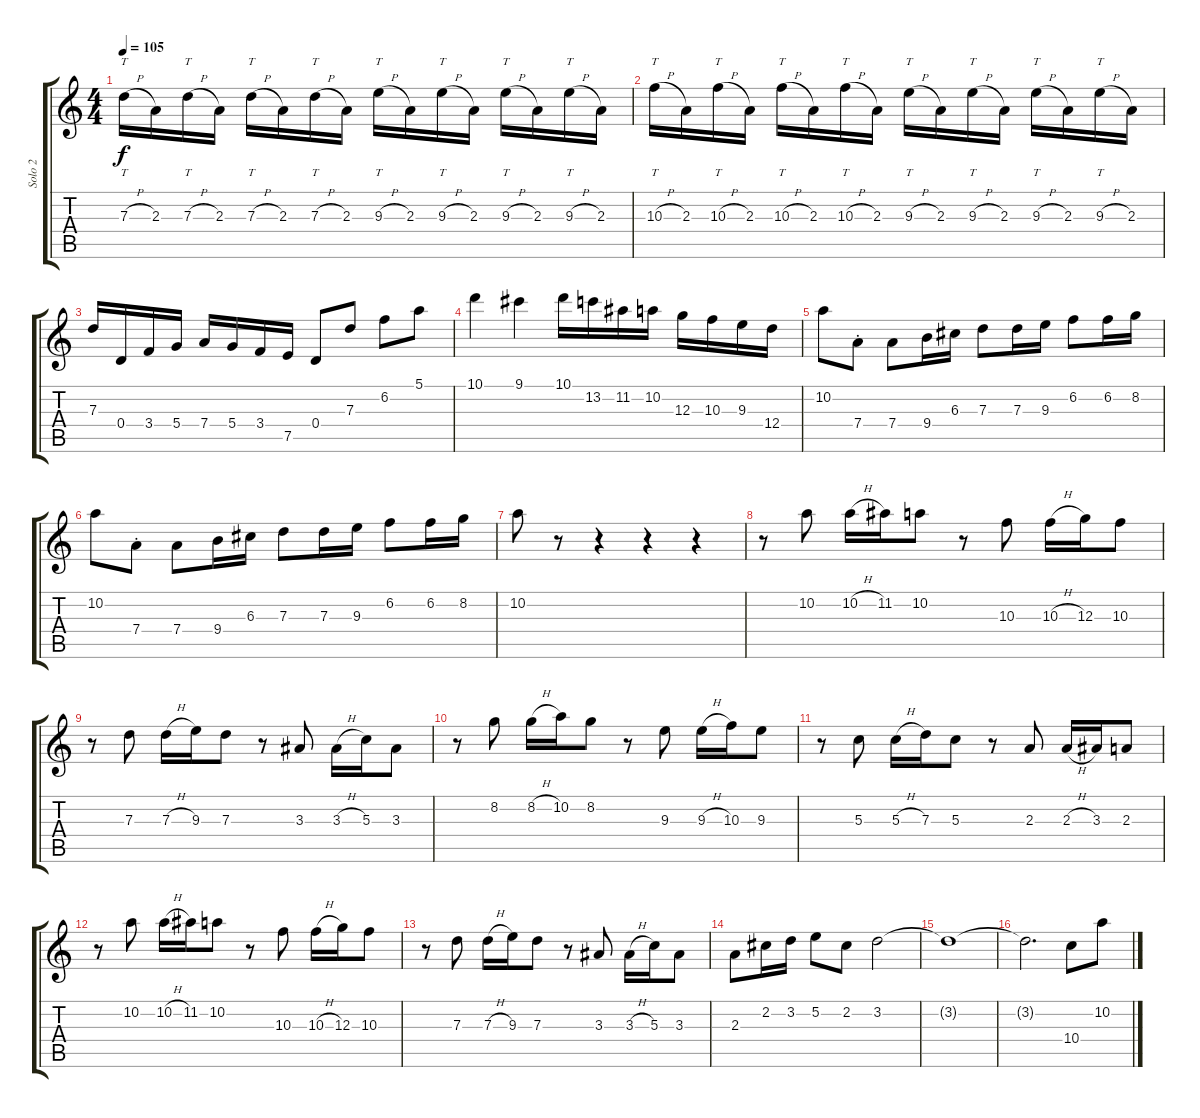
\track ("Solo 2" "Solo 2") {instrument distortionguitar}
\staff {score tabs}
\tuning (E4 B3 G3 D3 A2 E2) {hide}
\ts (4 4)
\tempo 105
\clef g2
\ks c
7.3{h}.16{tt dy f} 2.3.16 7.3{h}.16{tt} 2.3.16 7.3{h}.16{tt} 2.3.16 7.3{h}.16{tt} 2.3.16 9.3{h}.16{tt} 2.3.16 9.3{h}.16{tt} 2.3.16 9.3{h}.16{tt} 2.3.16 9.3{h}.16{tt} 2.3.16 |
10.3{h}.16{tt} 2.3.16 10.3{h}.16{tt} 2.3.16 10.3{h}.16{tt} 2.3.16 10.3{h}.16{tt} 2.3.16 9.3{h}.16{tt} 2.3.16 9.3{h}.16{tt} 2.3.16 9.3{h}.16{tt} 2.3.16 9.3{h}.16{tt} 2.3.16 |
7.3.16 0.4.16 3.4.16 5.4.16 7.4.16 5.4.16 3.4.16 7.5.16 0.4.8{volume 15} 7.3.8 6.2.8 5.1.8 |
10.1.4 9.1.4 10.1.16 13.2.16 11.2.16 10.2.16 12.3.16 10.3.16 9.3.16 12.4.16 |
10.2.8 7.4{st}.8 7.4.8 9.4.16 6.3.16 7.3.8 7.3.16 9.3.16 6.2.8 6.2.16 8.2.16 |
10.2.8 7.4{st}.8 7.4.8 9.4.16 6.3.16 7.3.8 7.3.16 9.3.16 6.2.8 6.2.16 8.2.16 |
10.2.8 r.8 r.4 r.4 r.4 |
r.8 10.2.8{volume 15} 10.2{h}.16 11.2.16 10.2.8 r.8 10.3.8 10.3{h}.16 12.3.16 10.3.8 |
r.8 7.3.8 7.3{h}.16 9.3.16 7.3.8 r.8 3.3.8 3.3{h}.16 5.3.16 3.3.8 |
r.8 8.2.8 8.2{h}.16 10.2.16 8.2.8 r.8 9.3.8 9.3{h}.16 10.3.16 9.3.8 |
r.8 5.3.8 5.3{h}.16 7.3.16 5.3.8 r.8 2.3.8 2.3{h}.16 3.3.16 2.3.8 |
r.8 10.2.8 10.2{h}.16 11.2.16 10.2.8 r.8 10.3.8 10.3{h}.16 12.3.16 10.3.8 |
r.8 7.3.8 7.3{h}.16 9.3.16 7.3.8 r.8 3.3.8 3.3{h}.16 5.3.16 3.3.8 |
2.3.8 2.2.16 3.2.16 5.2.8 2.2.8 3.2.2 |
3.2{t}.1 |
3.2{t}.2{d} 10.4.8 10.2.8
